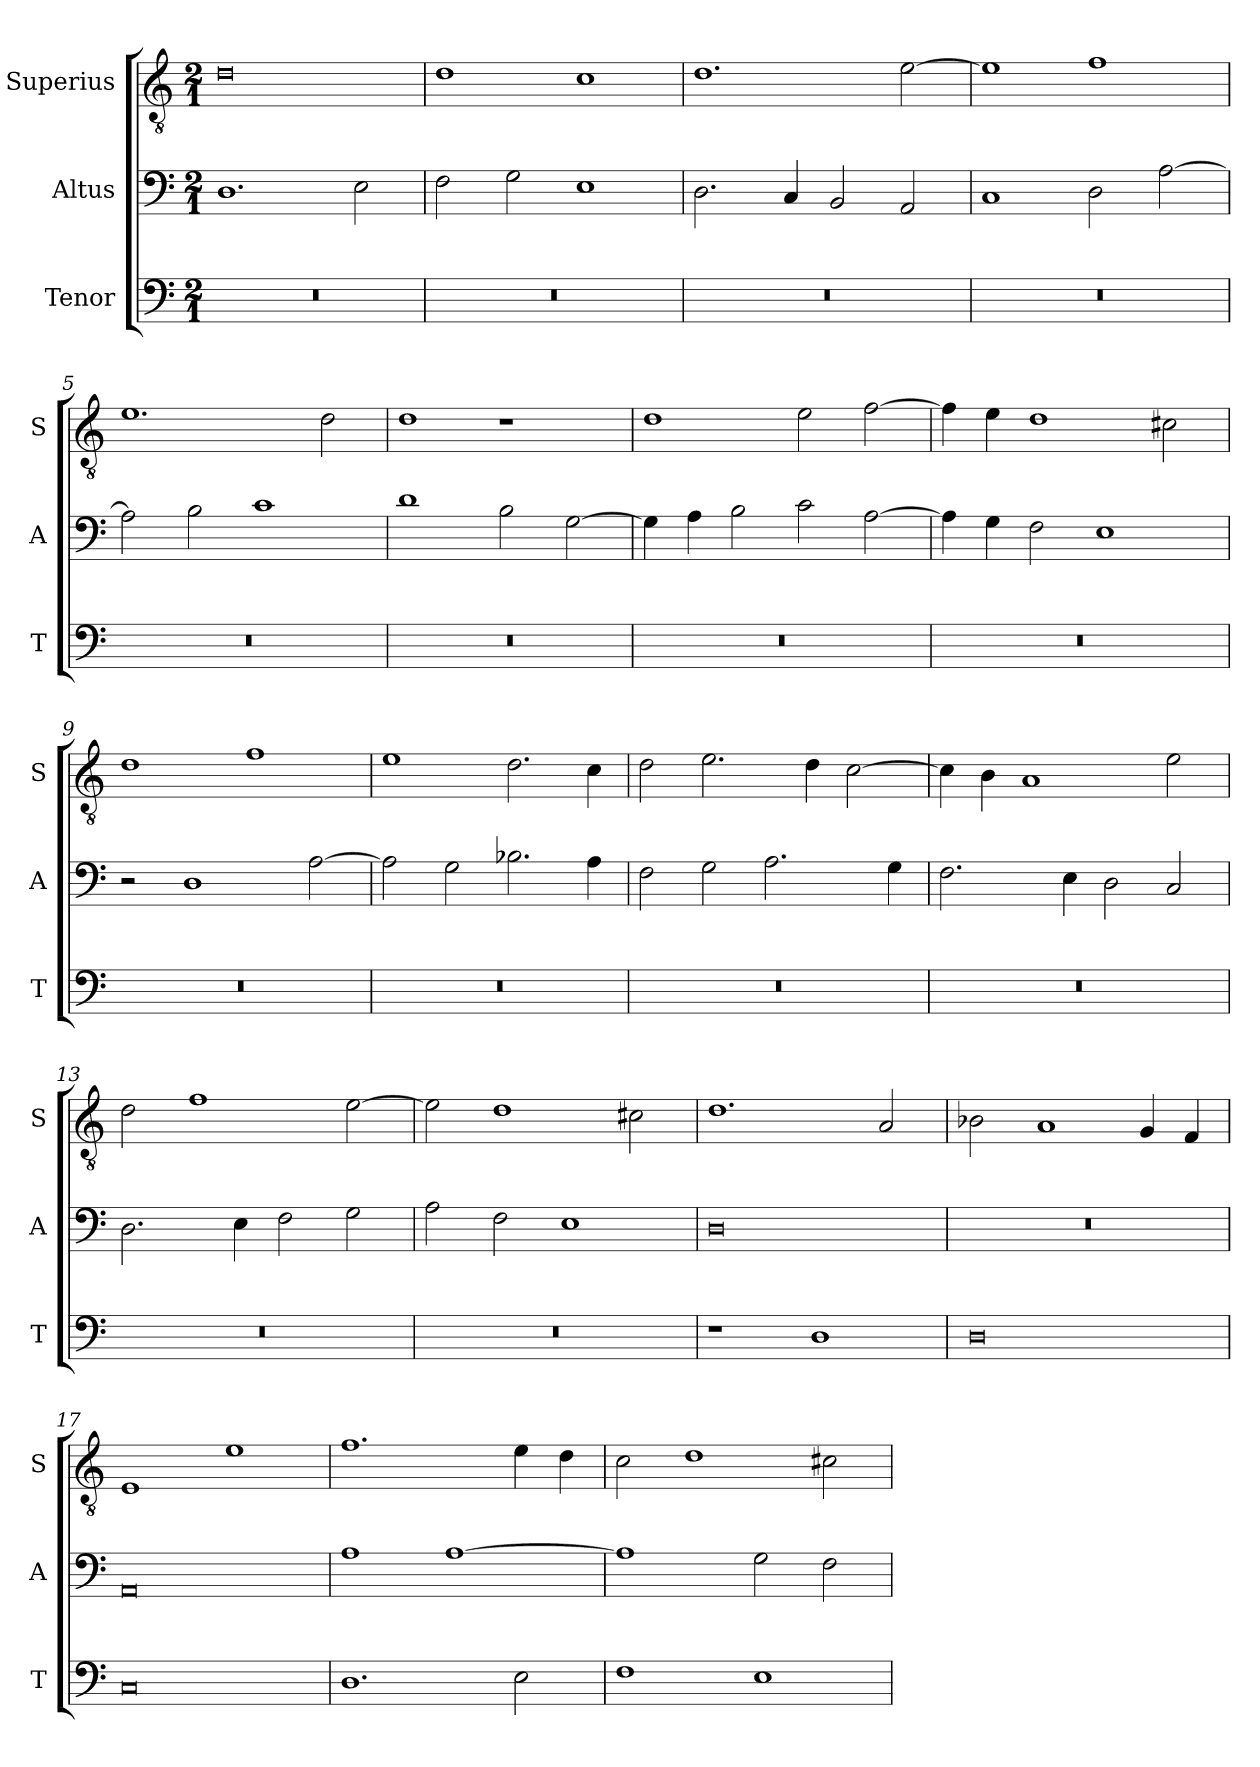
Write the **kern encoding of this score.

**kern	**kern	**kern
*part3	*part2	*part1
*staff3	*staff2	*staff1
*I"Tenor	*I"Altus	*I"Superius
*I'T	*I'A	*I'S
*clefF4	*clefF4	*clefGv2
*k[]	*k[]	*k[]
*M2/1	*M2/1	*M2/1
=1	=1	=1
0r	1.D	0d
.	2E	.
=2	=2	=2
0r	2F	1d
.	2G	.
.	1E	1c
=3	=3	=3
0r	2.D	1.d
.	4C	.
.	2BB	.
.	2AA	[2e
=4	=4	=4
0r	1C	1e]
.	2D	1f
.	[2A	.
=5	=5	=5
0r	2A]	1.e
.	2B	.
.	1c	.
.	.	2d
=6	=6	=6
0r	1d	1d
.	2B	1r
.	[2G	.
=7	=7	=7
0r	4G]	1d
.	4A	.
.	2B	.
.	2c	2e
.	[2A	[2f
=8	=8	=8
0r	4A]	4f]
.	4G	4e
.	2F	1d
.	1E	.
.	.	2c#X
=9	=9	=9
0r	2r	1d
.	1D	.
.	.	1f
.	[2A	.
=10	=10	=10
0r	2A]	1e
.	2G	.
.	2.B-X	2.d
.	4A	4c
=11	=11	=11
0r	2F	2d
.	2G	2.e
.	2.A	.
.	.	4d
.	.	[2c
.	4G	.
=12	=12	=12
0r	2.F	4c]
.	.	4B
.	.	1A
.	4E	.
.	2D	.
.	2C	2e
=13	=13	=13
0r	2.D	2d
.	.	1f
.	4E	.
.	2F	.
.	2G	[2e
=14	=14	=14
0r	2A	2e]
.	2F	1d
.	1E	.
.	.	2c#X
=15	=15	=15
1r	0D	1.d
1D	.	.
.	.	2A
=16	=16	=16
0D	0r	2B-X
.	.	1A
.	.	4G
.	.	4F
=17	=17	=17
0C	0AA	1E
.	.	1e
=18	=18	=18
1.D	1A	1.f
.	[1A	.
2E	.	4e
.	.	4d
=19	=19	=19
1F	1A]	2c
.	.	1d
1E	2G	.
.	2F	2c#X
=	=	=
*-	*-	*-
